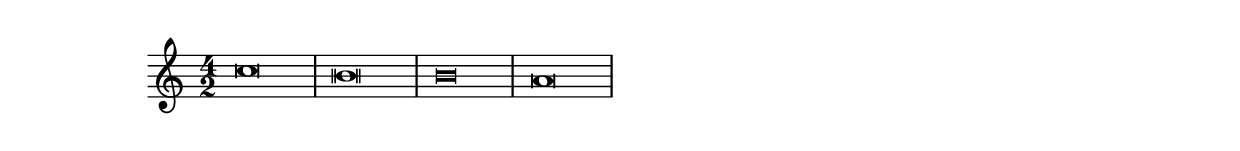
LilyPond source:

%% DO NOT EDIT this file manually; it is automatically
%% generated from LSR http://lsr.dsi.unimi.it
%% Make any changes in LSR itself, or in Documentation/snippets/new/ ,
%% and then run scripts/auxiliar/makelsr.py
%%
%% This file is in the public domain.
\version "2.17.6"

\header {
  lsrtags = "expressive-marks, rhythms"

  texidoc = "
Breve notes are also available with two vertical lines on each side of
the notehead instead of one line and in baroque style.

"
  doctitle = "Alternative breve notes"
} % begin verbatim

\relative c'' {
  \time 4/2
  c\breve |
  \override Staff.NoteHead.style = #'altdefault
  b\breve
  \override Staff.NoteHead.style = #'baroque
  b\breve
  \revert Staff.NoteHead.style
  a\breve
}
